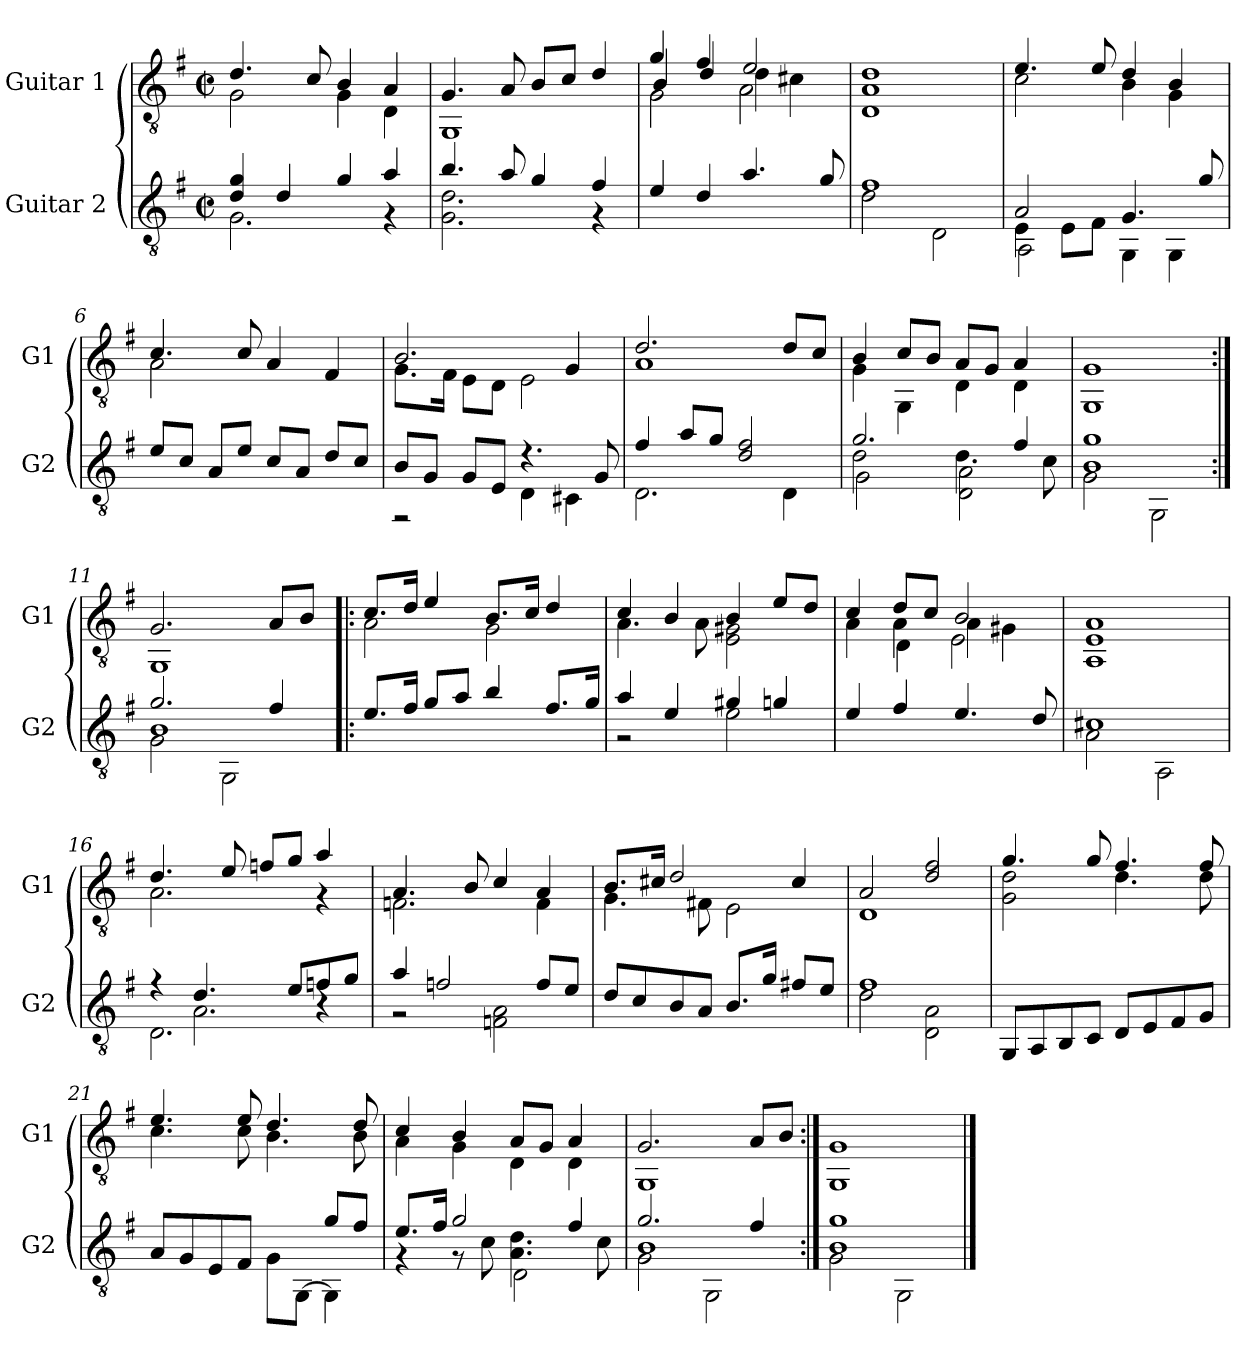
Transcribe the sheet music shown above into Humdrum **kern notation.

**kern	**kern
*part2	*part1
*staff2	*staff1
*I"Guitar 2	*I"Guitar 1
*I'G2	*I'G1
!!LO:PB:g=z
*clefGv2	*clefGv2
*ITrd7c12	*ITrd7c12
*k[f#]	*k[f#]
*G:	*G:
*M2/2	*M2/2
*met(c|)	*met(c|)
*MM96	*MM96
=1	=1
*^	*^
*	*	*	*^
4Di/ 4Gi	2.GGi\	4.Di/	1ryy	2GGi\
4Di/	.	.	.	.
.	.	8Ci/	.	.
4Gi/	.	4BBi/	.	4GGi\
4Ai/	4r	4AAi/	.	4DDi\
*	*	*	*v	*v
=2	=2	=2	=2
4.Bi/	2.GGi\ 2.Di	4.GGi/	1GGGi
8Ai/	.	8AAi/	.
4Gi/	.	8BBi/L	.
.	.	8Ci/J	.
4F#i/	4r	4Di/	.
*v	*v	*	*
=3	=3	=3
*	*	*^
4Ei/	4Gi/	4BBi/	2GGi\
4Di/	4F#i/	4Di/	.
4.Ai/	2Ei/	4Di\	2AAi\
.	.	4C#Xi\	.
8Gi/	.	.	.
*	*	*v	*v
=4	=4	=4
*^	*	*
1F#i	2Di\	1Di	1DDi 1AAi
.	2DDi\	.	.
!!LO:LB:g=z	!!
=5	=5	=5	=5
*	*^	*	*
2AAi/	4EEi\	2AAAi\	4.Ei/	2Ci\
.	8EEi\L	.	.	.
.	8FF#i\J	.	8Ei/	.
4.GGi/	2ryy	4GGGi\	4Di/	4BBi\
.	.	4GGGi\	4BBi/	4GGi\
8Gi/	.	.	.	.
*v	*v	*v	*	*
=6	=6	=6
*	*	*^
8Ei/L	4.Ci/	2AAi\	2ryy
8Ci/J	.	.	.
8AAi/L	.	.	.
8Ei/J	8Ci/	.	.
8Ci/L	4AAi/	2ryy	2ryy
8AAi/J	.	.	.
8Di/L	4FF#i/	.	.
8Ci/J	.	.	.
=7	=7	=7	=7
*^	*	*	*
8BBi/L	2r	2.BBi/	1ryy	8.GGi\L
8GGi/J	.	.	.	.
.	.	.	.	16FF#i\Jk
8GGi/L	.	.	.	8EEi\L
8EEi/J	.	.	.	8DDi\J
4.r	4DDi\	.	.	2EEi\
.	4CC#Xi\	4GGi/	.	.
8GGi/	.	.	.	.
*	*	*	*v	*v
!!LO:LB:g=z
=8	=8	=8	=8
4F#i/	2.DDi\	2.Di/	1AAi
8Ai/L	.	.	.
8Gi/J	.	.	.
2Di/ 2F#i	.	.	.
.	4DDi\	8Di/L	.
.	.	8Ci/J	.
=9	=9	=9	=9
*	*^	*	*^
2.Gi/	2Di\	2GGi\	4BBi/	1ryy	4GGi\
.	.	.	8Ci/L	.	4GGGi\
.	.	.	8BBi/J	.	.
.	4.Di\	2DDi\ 2AAi	8AAi/L	.	4DDi\
.	.	.	8GGi/J	.	.
4F#i/	.	.	4AAi/	.	4DDi\
.	8Ci\	.	.	.	.
*	*	*	*	*v	*v
=10	=10	=10	=10	=10
1Gi	1BBi	2GGi\	1GGi	1GGGi
.	.	2GGGi\	.	.
=11:|!	=11:|!	=11:|!	=11:|!	=11:|!
*	*	*	*	*^
2.Gi/	1BBi	2GGi\	2.GGi/	1ryy	1GGGi
.	.	2GGGi\	.	.	.
4F#i/	.	.	8AAi/L	.	.
.	.	.	8BBi/J	.	.
*v	*v	*v	*	*	*
=12!|:	=12!|:	=12!|:	=12!|:
8.Ei/L	8.Ci/L	1ryy	2AAi\
16F#i/Jk	16Di/Jk	.	.
8Gi/L	4Ei/	.	.
8Ai/J	.	.	.
4Bi/	8.BBi/L	.	2GGi\
.	16Ci/Jk	.	.
8.F#i/L	4Di/	.	.
16Gi/Jk	.	.	.
*	*	*v	*v
=13	=13	=13
*^	*	*
4Ai/	2r	4Ci/	4.AAi\
4Ei/	.	4BBi/	.
.	.	.	8AAi\
4G#Xi/	2Ei\	4BBi/	2EEi\ 2GG#Xi
4Gni/	.	8Ei/L	.
.	.	8Di/J	.
*v	*v	*	*
!!LO:LB:g=z
=14	=14	=14
*	*	*^
4Ei/	4Ci/	4AAi\	4ryy
4F#i/	8Di/L	4AAi\	4DDi\
.	8Ci/J	.	.
4.Ei/	2BBi/	4AAi\	2EEi\
.	.	4GG#Xi\	.
8Di/	.	.	.
*	*	*v	*v
=15	=15	=15
*^	*	*
1C#Xi	2AAi\	1AAi	1AAAi 1EEi
.	2AAAi\	.	.
=16	=16	=16	=16
*	*^	*	*
4r	4ryy	2.DDi\	4.Di/	2.AAi\
4.Di/	2.AAi\	.	.	.
.	.	.	8Ei/	.
.	.	.	8Fni/L	.
8Ei/L	.	.	8Gi/J	.
8Fni/	.	4r	4Ai/	4r
8Gi/J	.	.	.	.
*	*v	*v	*	*
=17	=17	=17	=17
*	*	*	*^
4Ai/	2r	4.AAi/	1ryy	2.FFni\
2Fni/	.	.	.	.
.	.	8BBi/	.	.
.	2FFni\ 2AAi	4Ci/	.	.
8Fi/L	.	4AAi/	.	4FFi\
8Ei/J	.	.	.	.
*v	*v	*	*	*
=18	=18	=18	=18
8Di/L	8.BBi/L	1ryy	4.GGi\
8Ci/	.	.	.
.	16C#Xi/Jk	.	.
8BBi/	2Di/	.	.
8AAi/J	.	.	8FF#Xi\
8.BBi/L	.	.	2EEi\
16Gi/Jk	.	.	.
8F#Xi/L	4C#i/	.	.
8Ei/J	.	.	.
*	*	*v	*v
=19	=19	=19
*^	*	*
*	*^	*	*
1F#i	2Di\	2ryy	2AAi/	1DDi
.	2DDi\ 2AAi	2ryy	2Di/ 2F#i	.
*v	*v	*v	*	*
!!LO:LB:g=z	!!
=20	=20	=20
8GGGi/L	4.Gi/	2GGi\ 2Di
8AAAi/	.	.
8BBBi/	.	.
8CCi/J	8Gi/	.
8DDi/L	4.F#i/	4.Di\
8EEi/	.	.
8FF#i/	.	.
8GGi/J	8F#i/	8Di\
=21	=21	=21
*^	*	*
8AAi/L	2ryy	4.Ei/	4.Ci\
8GGi/	.	.	.
8EEi/	.	.	.
8FF#i/J	.	8Ei/	8Ci\
4ryy	8GGi\L	4.Di/	4.BBi\
.	[<8GGGi\J	.	.
8Gi/L	4GGGi\]	.	.
8F#i/J	.	8Di/	8BBi\
=22	=22	=22	=22
*	*^	*	*^
8.Ei/L	4r	2ryy	4Ci/	4AAi\	2ryy
16F#i/Jk	.	.	.	.	.
2Gi/	8r	.	4BBi/	4GGi\	.
.	8Ci\	.	.	.	.
.	4.AAi\ 4.Di	2DDi\	8AAi/L	4DDi\	4ryy
.	.	.	8GGi/J	.	.
4F#i/	.	.	4AAi/	4DDi\	4ryy
.	8Ci\	.	.	.	.
*	*	*	*	*v	*v
=23	=23	=23	=23	=23
2.Gi/	1BBi	2GGi\	2.GGi/	1GGGi
.	.	2GGGi\	.	.
4F#i/	.	.	8AAi/L	.
.	.	.	8BBi/J	.
=24:|!	=24:|!	=24:|!	=24:|!	=24:|!
1Gi	1BBi	2GGi\	1GGi	1GGGi
.	.	2GGGi\	.	.
*v	*v	*v	*	*
*	*v	*v
==	==
*-	*-
